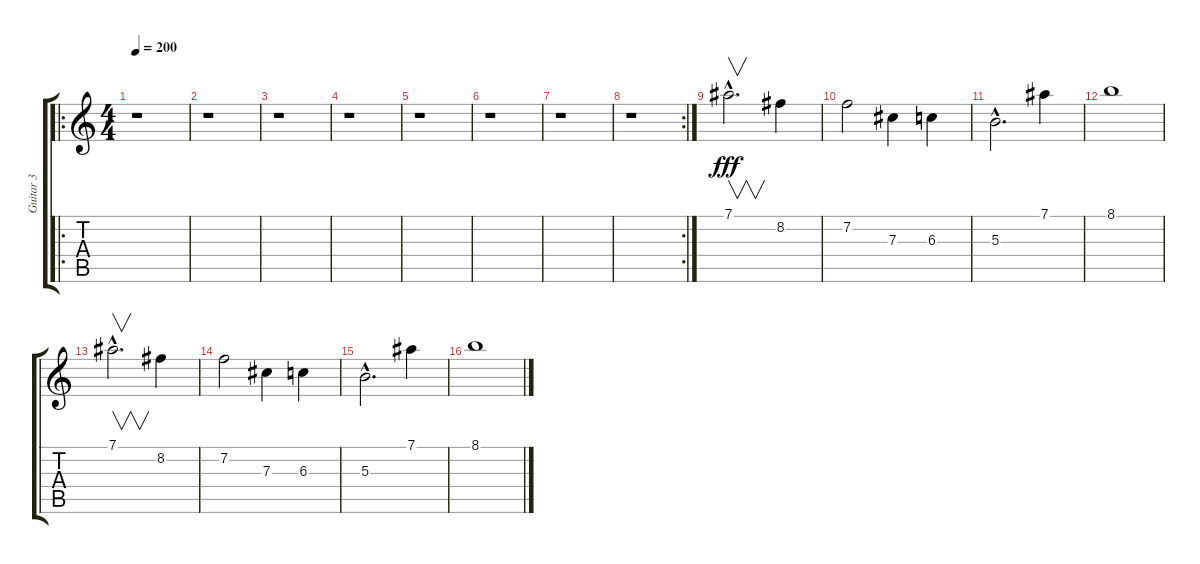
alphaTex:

\track ("Guitar 3" "Guitar 3") {instrument distortionguitar}
\staff {score tabs}
\tuning (Eb4 Bb3 Gb3 Db3 Ab2 Eb2) {hide}
\ro
\ts (4 4)
\tempo 200
\clef g2
\ks c
r.1{dy fff} |
r.1 |
r.1 |
r.1 |
r.1 |
r.1 |
r.1 |
\rc 2
r.1 |
7.1{hac}.2{v d} 8.2.4 |
7.2.2 7.3.4 6.3.4 |
5.3{hac}.2{d} 7.1.4 |
8.1.1 |
7.1{hac}.2{v d} 8.2.4 |
7.2.2 7.3.4 6.3.4 |
5.3{hac}.2{d} 7.1.4 |
8.1.1
